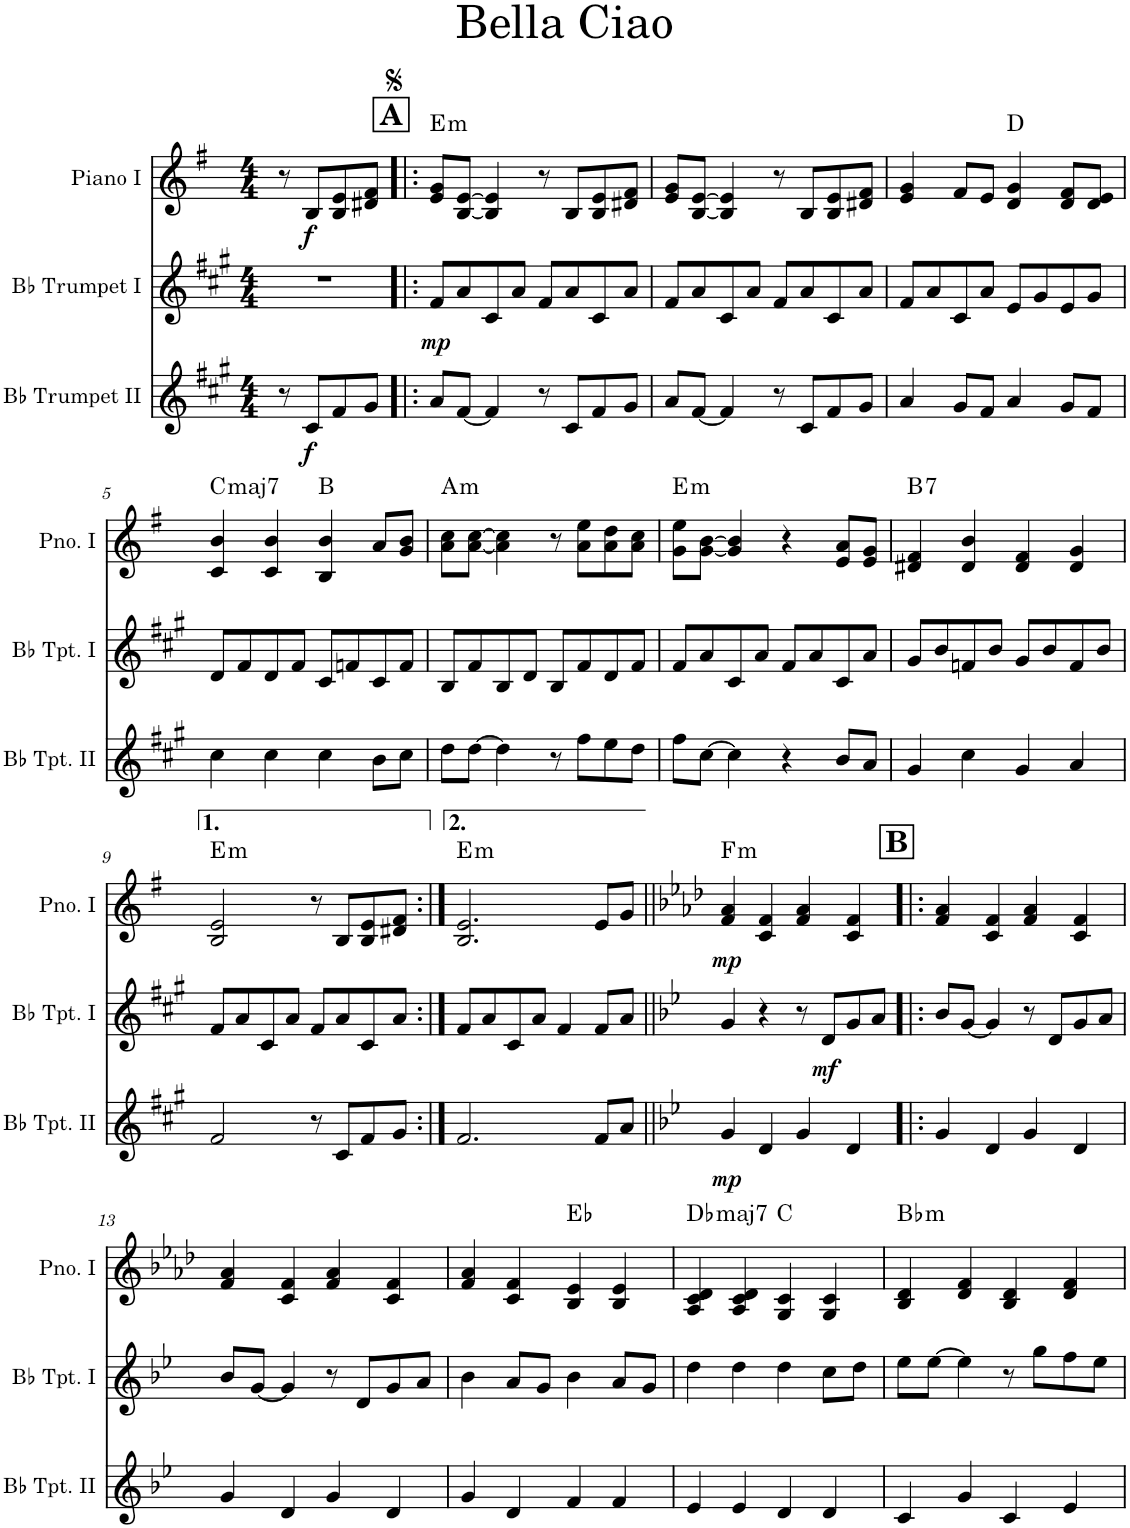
**kern	**dynam	**kern	**dynam	**kern	**dynam	**harte
*part3	*part3	*part2	*part2	*part1	*part1	*part1
*staff3	*staff3	*staff2	*staff2	*staff1	*staff1	*
*I"Bb Trumpet II	*	*I"Bb Trumpet I	*	*I"Piano I	*	*
*I'Bb Tpt. II	*	*I'Bb Tpt. I	*	*I'Pno. I	*	*
*clefG2	*	*clefG2	*	*clefG2	*	*
*Trd1c2	*	*Trd1c2	*	*	*	*
*k[f#c#g#]	*	*k[f#c#g#]	*	*k[f#]	*	*
*M4/4	*	*M4/4	*	*M4/4	*	*
=1	=1	=1	=1	=1	=1	=1
8r	.	1r	.	8r	.	.
!	!LO:DY:b	!	!	!	!LO:DY:b	!
8c#/L	f	.	.	8B/L	f	.
8f#/	.	.	.	8B/ 8e/	.	.
8g#/J	.	.	.	8d#X/ 8f#/J	.	.
2ryy	.	.	.	2ryy	.	.
!!LO:REH:place=s1:a:B:cj:fs=14:t=A
=2!|:	=2!|:	=2!|:	=2!|:	=2!|:	=2!|:	=2!|:
!	!	!	!LO:DY:b	!	!	!LO:H:kt=m
8a/L	.	8f#/L	mp	8e/ 8g/L	.	E:min
[8f#/J	.	8a/	.	[8B/ [8e/J	.	.
4f#/]	.	8c#/	.	4B/] 4e/]	.	.
.	.	8a/J	.	.	.	.
8r	.	8f#/L	.	8r	.	.
8c#/L	.	8a/	.	8B/L	.	.
8f#/	.	8c#/	.	8B/ 8e/	.	.
8g#/J	.	8a/J	.	8d#X/ 8f#/J	.	.
=3	=3	=3	=3	=3	=3	=3
8a/L	.	8f#/L	.	8e/ 8g/L	.	.
[8f#/J	.	8a/	.	[8B/ [8e/J	.	.
4f#/]	.	8c#/	.	4B/] 4e/]	.	.
.	.	8a/J	.	.	.	.
8r	.	8f#/L	.	8r	.	.
8c#/L	.	8a/	.	8B/L	.	.
8f#/	.	8c#/	.	8B/ 8e/	.	.
8g#/J	.	8a/J	.	8d#X/ 8f#/J	.	.
=4	=4	=4	=4	=4	=4	=4
4a/	.	8f#/L	.	4e/ 4g/	.	.
.	.	8a/	.	.	.	.
8g#/L	.	8c#/	.	8f#/L	.	.
8f#/J	.	8a/J	.	8e/J	.	.
4a/	.	8e/L	.	4d/ 4g/	.	D:maj
.	.	8g#/	.	.	.	.
8g#/L	.	8e/	.	8d/ 8f#/L	.	.
8f#/J	.	8g#/J	.	8d/ 8e/J	.	.
!!LO:LB:g=z
=5	=5	=5	=5	=5	=5	=5
!	!	!	!	!	!	!LO:H:kt=maj7
4cc#\	.	8d/L	.	4c/ 4b/	.	C:maj7
.	.	8f#/	.	.	.	.
4cc#\	.	8d/	.	4c/ 4b/	.	.
.	.	8f#/J	.	.	.	.
4cc#\	.	8c#/L	.	4B/ 4b/	.	B:maj
.	.	8fn/	.	.	.	.
8b\L	.	8c#/	.	8a/L	.	.
8cc#\J	.	8f/J	.	8g/ 8b/J	.	.
=6	=6	=6	=6	=6	=6	=6
!	!	!	!	!	!	!LO:H:kt=m
8dd\L	.	8B/L	.	8a\ 8cc\L	.	A:min
[8dd\J	.	8f#/	.	[8a\ [8cc\J	.	.
4dd\]	.	8B/	.	4a\] 4cc\]	.	.
.	.	8d/J	.	.	.	.
8r	.	8B/L	.	8r	.	.
8ff#\L	.	8f#/	.	8a\ 8ee\L	.	.
8ee\	.	8d/	.	8a\ 8dd\	.	.
8dd\J	.	8f#/J	.	8a\ 8cc\J	.	.
=7	=7	=7	=7	=7	=7	=7
!	!	!	!	!	!	!LO:H:kt=m
8ff#\L	.	8f#/L	.	8g\ 8ee\L	.	E:min
[8cc#\J	.	8a/	.	[8g\ [8b\J	.	.
4cc#\]	.	8c#/	.	4g/] 4b/]	.	.
.	.	8a/J	.	.	.	.
4r	.	8f#/L	.	4r	.	.
.	.	8a/	.	.	.	.
8b/L	.	8c#/	.	8e/ 8a/L	.	.
8a/J	.	8a/J	.	8e/ 8g/J	.	.
=8	=8	=8	=8	=8	=8	=8
!	!	!	!	!	!	!LO:H:kt=7
4g#/	.	8g#/L	.	4d#X/ 4f#/	.	B:7
.	.	8b/	.	.	.	.
4cc#\	.	8fn/	.	4d#/ 4b/	.	.
.	.	8b/J	.	.	.	.
4g#/	.	8g#/L	.	4d#/ 4f#/	.	.
.	.	8b/	.	.	.	.
4a/	.	8f/	.	4d#/ 4g/	.	.
.	.	8b/J	.	.	.	.
!!LO:LB:g=z
=9	=9	=9	=9	=9	=9	=9
!	!	!	!	!	!	!LO:H:kt=m
2f#/	.	8f#/L	.	2B/ 2e/	.	E:min
.	.	8a/	.	.	.	.
.	.	8c#/	.	.	.	.
.	.	8a/J	.	.	.	.
8r	.	8f#/L	.	8r	.	.
8c#/L	.	8a/	.	8B/L	.	.
8f#/	.	8c#/	.	8B/ 8e/	.	.
8g#/J	.	8a/J	.	8d#X/ 8f#/J	.	.
=10:|!	=10:|!	=10:|!	=10:|!	=10:|!	=10:|!	=10:|!
!	!	!	!	!	!	!LO:H:kt=m
2.f#/	.	8f#/L	.	2.B/ 2.e/	.	E:min
.	.	8a/	.	.	.	.
.	.	8c#/	.	.	.	.
.	.	8a/J	.	.	.	.
.	.	4f#/	.	.	.	.
8f#/L	.	8f#/L	.	8e/L	.	.
8a/J	.	8a/J	.	8g/J	.	.
=11||	=11||	=11||	=11||	=11||	=11||	=11||
*k[b-e-]	*	*k[b-e-]	*	*k[b-e-a-d-]	*	*
!	!LO:DY:b	!	!	!	!LO:DY:b	!LO:H:kt=m
4g/	mp	4g/	.	4f/ 4a-/	mp	F:min
4d/	.	4r	.	4c/ 4f/	.	.
4g/	.	8r	.	4f/ 4a-/	.	.
!	!	!	!LO:DY:b	!	!	!
.	.	8d/L	mf	.	.	.
4d/	.	8g/	.	4c/ 4f/	.	.
.	.	8a/J	.	.	.	.
!!LO:REH:place=s1:a:B:cj:fs=14:t=B
=12!|:	=12!|:	=12!|:	=12!|:	=12!|:	=12!|:	=12!|:
4g/	.	8b-/L	.	4f/ 4a-/	.	.
.	.	[8g/J	.	.	.	.
4d/	.	4g/]	.	4c/ 4f/	.	.
4g/	.	8r	.	4f/ 4a-/	.	.
.	.	8d/L	.	.	.	.
4d/	.	8g/	.	4c/ 4f/	.	.
.	.	8a/J	.	.	.	.
!!LO:LB:g=z
=13	=13	=13	=13	=13	=13	=13
4g/	.	8b-/L	.	4f/ 4a-/	.	.
.	.	[8g/J	.	.	.	.
4d/	.	4g/]	.	4c/ 4f/	.	.
4g/	.	8r	.	4f/ 4a-/	.	.
.	.	8d/L	.	.	.	.
4d/	.	8g/	.	4c/ 4f/	.	.
.	.	8a/J	.	.	.	.
=14	=14	=14	=14	=14	=14	=14
4g/	.	4b-\	.	4f/ 4a-/	.	.
4d/	.	8a/L	.	4c/ 4f/	.	.
.	.	8g/J	.	.	.	.
4f/	.	4b-\	.	4B-/ 4e-/	.	Eb:maj
4f/	.	8a/L	.	4B-/ 4e-/	.	.
.	.	8g/J	.	.	.	.
=15	=15	=15	=15	=15	=15	=15
!	!	!	!	!	!	!LO:H:kt=maj7
4e-/	.	4dd\	.	4A-/ 4c/ 4d-/	.	Db:maj7
4e-/	.	4dd\	.	4A-/ 4c/ 4d-/	.	.
4d/	.	4dd\	.	4G/ 4c/	.	C:maj
4d/	.	8cc\L	.	4G/ 4c/	.	.
.	.	8dd\J	.	.	.	.
=16	=16	=16	=16	=16	=16	=16
!	!	!	!	!	!	!LO:H:kt=m
4c/	.	8ee-\L	.	4B-/ 4d-/	.	Bb:min
.	.	[8ee-\J	.	.	.	.
4g/	.	4ee-\]	.	4d-/ 4f/	.	.
4c/	.	8r	.	4B-/ 4d-/	.	.
.	.	8gg\L	.	.	.	.
4e-/	.	8ff\	.	4d-/ 4f/	.	.
.	.	8ee-\J	.	.	.	.
=	=	=	=	=	=	=
*-	*-	*-	*-	*-	*-	*-
